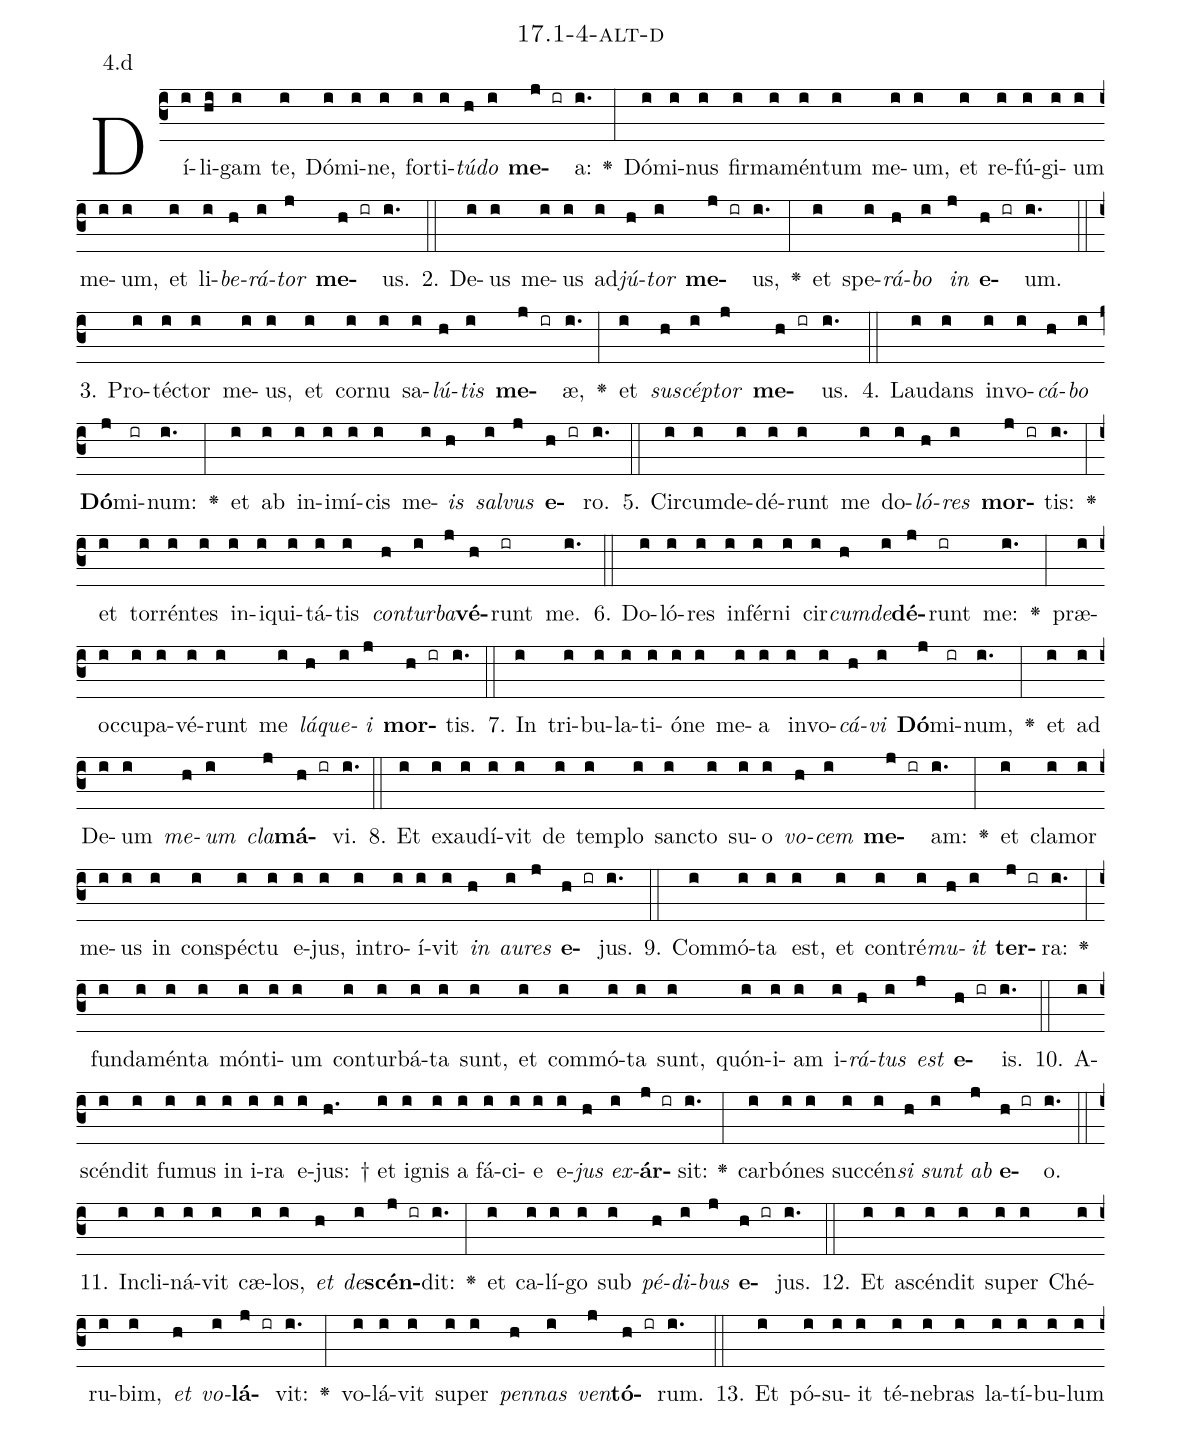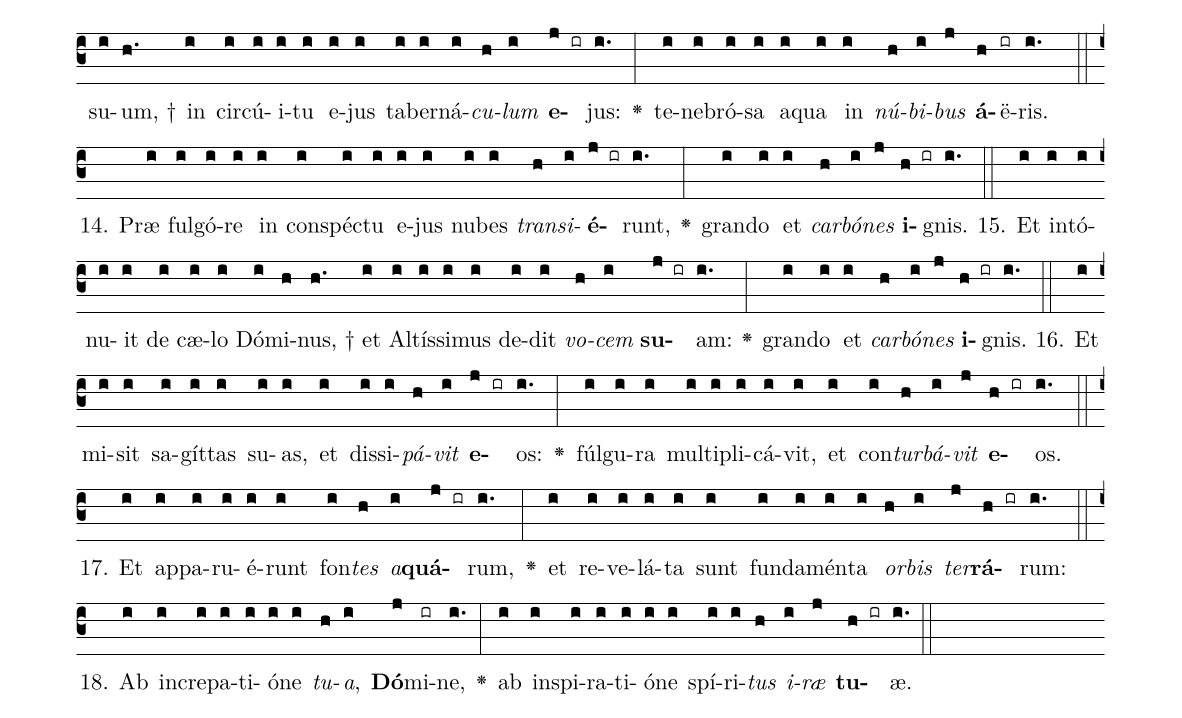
name: 17.1-4-alt-d;
annotation: 4.d;
%%
(c3)Dí(i)li(hi)gam(i) te,(i) Dó(i)mi(i)ne,(i) for(i)ti(i)<i>tú</i>(h)<i>do</i>(i) <b>me</b>(j ir)a:(i.) <v>\greheightstar</v>(:) Dó(i)mi(i)nus(i) fir(i)ma(i)mén(i)tum(i) me(i)um,(i) et(i) re(i)fú(i)gi(i)um(i) me(i)um,(i) et(i) li(i)<i>be</i>(h)<i>rá</i>(i)<i>tor</i>(j) <b>me</b>(h ir)us.(i.) (::)
2. De(i)us(i) me(i)us(i) ad(i)<i>jú</i>(h)<i>tor</i>(i) <b>me</b>(j ir)us,(i.) <v>\greheightstar</v>(:) et(i) spe(i)<i>rá</i>(h)<i>bo</i>(i) <i>in</i>(j) <b>e</b>(h ir)um.(i.) (::)
3. Pro(i)téc(i)tor(i) me(i)us,(i) et(i) cor(i)nu(i) sa(i)<i>lú</i>(h)<i>tis</i>(i) <b>me</b>(j ir)æ,(i.) <v>\greheightstar</v>(:) et(i) <i>su</i>(h)<i>scép</i>(i)<i>tor</i>(j) <b>me</b>(h ir)us.(i.) (::)
4. Lau(i)dans(i) in(i)vo(i)<i>cá</i>(h)<i>bo</i>(i) <b>Dó</b>(j)mi(ir)num:(i.) <v>\greheightstar</v>(:) et(i) ab(i) in(i)i(i)mí(i)cis(i) me(i)<i>is</i>(h) <i>sal</i>(i)<i>vus</i>(j) <b>e</b>(h ir)ro.(i.) (::)
5. Cir(i)cum(i)de(i)dé(i)runt(i) me(i) do(i)<i>ló</i>(h)<i>res</i>(i) <b>mor</b>(j ir)tis:(i.) <v>\greheightstar</v>(:) et(i) tor(i)rén(i)tes(i) in(i)i(i)qui(i)tá(i)tis(i) <i>con</i>(h)<i>tur</i>(i)<i>ba</i>(j)<b>vé</b>(h)runt(ir) me.(i.) (::)
6. Do(i)ló(i)res(i) in(i)fér(i)ni(i) cir(i)<i>cum</i>(h)<i>de</i>(i)<b>dé</b>(j)runt(ir) me:(i.) <v>\greheightstar</v>(:) præ(i)oc(i)cu(i)pa(i)vé(i)runt(i) me(i) <i>lá</i>(h)<i>que</i>(i)<i>i</i>(j) <b>mor</b>(h ir)tis.(i.) (::)
7. In(i) tri(i)bu(i)la(i)ti(i)ó(i)ne(i) me(i)a(i) in(i)vo(i)<i>cá</i>(h)<i>vi</i>(i) <b>Dó</b>(j)mi(ir)num,(i.) <v>\greheightstar</v>(:) et(i) ad(i) De(i)um(i) <i>me</i>(h)<i>um</i>(i) <i>cla</i>(j)<b>má</b>(h ir)vi.(i.) (::)
8. Et(i) ex(i)au(i)dí(i)vit(i) de(i) tem(i)plo(i) sanc(i)to(i) su(i)o(i) <i>vo</i>(h)<i>cem</i>(i) <b>me</b>(j ir)am:(i.) <v>\greheightstar</v>(:) et(i) cla(i)mor(i) me(i)us(i) in(i) con(i)spéc(i)tu(i) e(i)jus,(i) in(i)tro(i)í(i)vit(i) <i>in</i>(h) <i>au</i>(i)<i>res</i>(j) <b>e</b>(h ir)jus.(i.) (::)
9. Com(i)mó(i)ta(i) est,(i) et(i) con(i)tré(i)<i>mu</i>(h)<i>it</i>(i) <b>ter</b>(j ir)ra:(i.) <v>\greheightstar</v>(:) fun(i)da(i)mén(i)ta(i) món(i)ti(i)um(i) con(i)tur(i)bá(i)ta(i) sunt,(i) et(i) com(i)mó(i)ta(i) sunt,(i) quón(i)i(i)am(i) i(i)<i>rá</i>(h)<i>tus</i>(i) <i>est</i>(j) <b>e</b>(h ir)is.(i.) (::)
10. A(i)scén(i)dit(i) fu(i)mus(i) in(i) i(i)ra(i) e(i)jus: †(h.) et(i) i(i)gnis(i) a(i) fá(i)ci(i)e(i) e(i)<i>jus</i>(h) <i>ex</i>(i)<b>ár</b>(j ir)sit:(i.) <v>\greheightstar</v>(:) car(i)bó(i)nes(i) suc(i)cén(i)<i>si</i>(h) <i>sunt</i>(i) <i>ab</i>(j) <b>e</b>(h ir)o.(i.) (::)
11. In(i)cli(i)ná(i)vit(i) cæ(i)los,(i) <i>et</i>(h) <i>de</i>(i)<b>scén</b>(j ir)dit:(i.) <v>\greheightstar</v>(:) et(i) ca(i)lí(i)go(i) sub(i) <i>pé</i>(h)<i>di</i>(i)<i>bus</i>(j) <b>e</b>(h ir)jus.(i.) (::)
12. Et(i) a(i)scén(i)dit(i) su(i)per(i) Ché(i)ru(i)bim,(i) <i>et</i>(h) <i>vo</i>(i)<b>lá</b>(j ir)vit:(i.) <v>\greheightstar</v>(:) vo(i)lá(i)vit(i) su(i)per(i) <i>pen</i>(h)<i>nas</i>(i) <i>ven</i>(j)<b>tó</b>(h ir)rum.(i.) (::)
13. Et(i) pó(i)su(i)it(i) té(i)ne(i)bras(i) la(i)tí(i)bu(i)lum(i) su(i)um, †(h.) in(i) cir(i)cú(i)i(i)tu(i) e(i)jus(i) ta(i)ber(i)ná(i)<i>cu</i>(h)<i>lum</i>(i) <b>e</b>(j ir)jus:(i.) <v>\greheightstar</v>(:) te(i)ne(i)bró(i)sa(i) a(i)qua(i) in(i) <i>nú</i>(h)<i>bi</i>(i)<i>bus</i>(j) <b>á</b>(h)ë(ir)ris.(i.) (::)
14. Præ(i) ful(i)gó(i)re(i) in(i) con(i)spéc(i)tu(i) e(i)jus(i) nu(i)bes(i) <i>trans</i>(h)<i>i</i>(i)<b>é</b>(j ir)runt,(i.) <v>\greheightstar</v>(:) gran(i)do(i) et(i) <i>car</i>(h)<i>bó</i>(i)<i>nes</i>(j) <b>i</b>(h ir)gnis.(i.) (::)
15. Et(i) in(i)tó(i)nu(i)it(i) de(i) cæ(i)lo(i) Dó(i)mi(h)nus, †(h.) et(i) Al(i)tís(i)si(i)mus(i) de(i)dit(i) <i>vo</i>(h)<i>cem</i>(i) <b>su</b>(j ir)am:(i.) <v>\greheightstar</v>(:) gran(i)do(i) et(i) <i>car</i>(h)<i>bó</i>(i)<i>nes</i>(j) <b>i</b>(h ir)gnis.(i.) (::)
16. Et(i) mi(i)sit(i) sa(i)gít(i)tas(i) su(i)as,(i) et(i) dis(i)si(i)<i>pá</i>(h)<i>vit</i>(i) <b>e</b>(j ir)os:(i.) <v>\greheightstar</v>(:) fúl(i)gu(i)ra(i) mul(i)ti(i)pli(i)cá(i)vit,(i) et(i) con(i)<i>tur</i>(h)<i>bá</i>(i)<i>vit</i>(j) <b>e</b>(h ir)os.(i.) (::)
17. Et(i) ap(i)pa(i)ru(i)é(i)runt(i) fon(i)<i>tes</i>(h) <i>a</i>(i)<b>quá</b>(j ir)rum,(i.) <v>\greheightstar</v>(:) et(i) re(i)ve(i)lá(i)ta(i) sunt(i) fun(i)da(i)mén(i)ta(i) <i>or</i>(h)<i>bis</i>(i) <i>ter</i>(j)<b>rá</b>(h ir)rum:(i.) (::)
18. Ab(i) in(i)cre(i)pa(i)ti(i)ó(i)ne(i) <i>tu</i>(h)<i>a</i>,(i) <b>Dó</b>(j)mi(ir)ne,(i.) <v>\greheightstar</v>(:) ab(i) in(i)spi(i)ra(i)ti(i)ó(i)ne(i) spí(i)ri(i)<i>tus</i>(h) <i>i</i>(i)<i>ræ</i>(j) <b>tu</b>(h ir)æ.(i.) (::)
